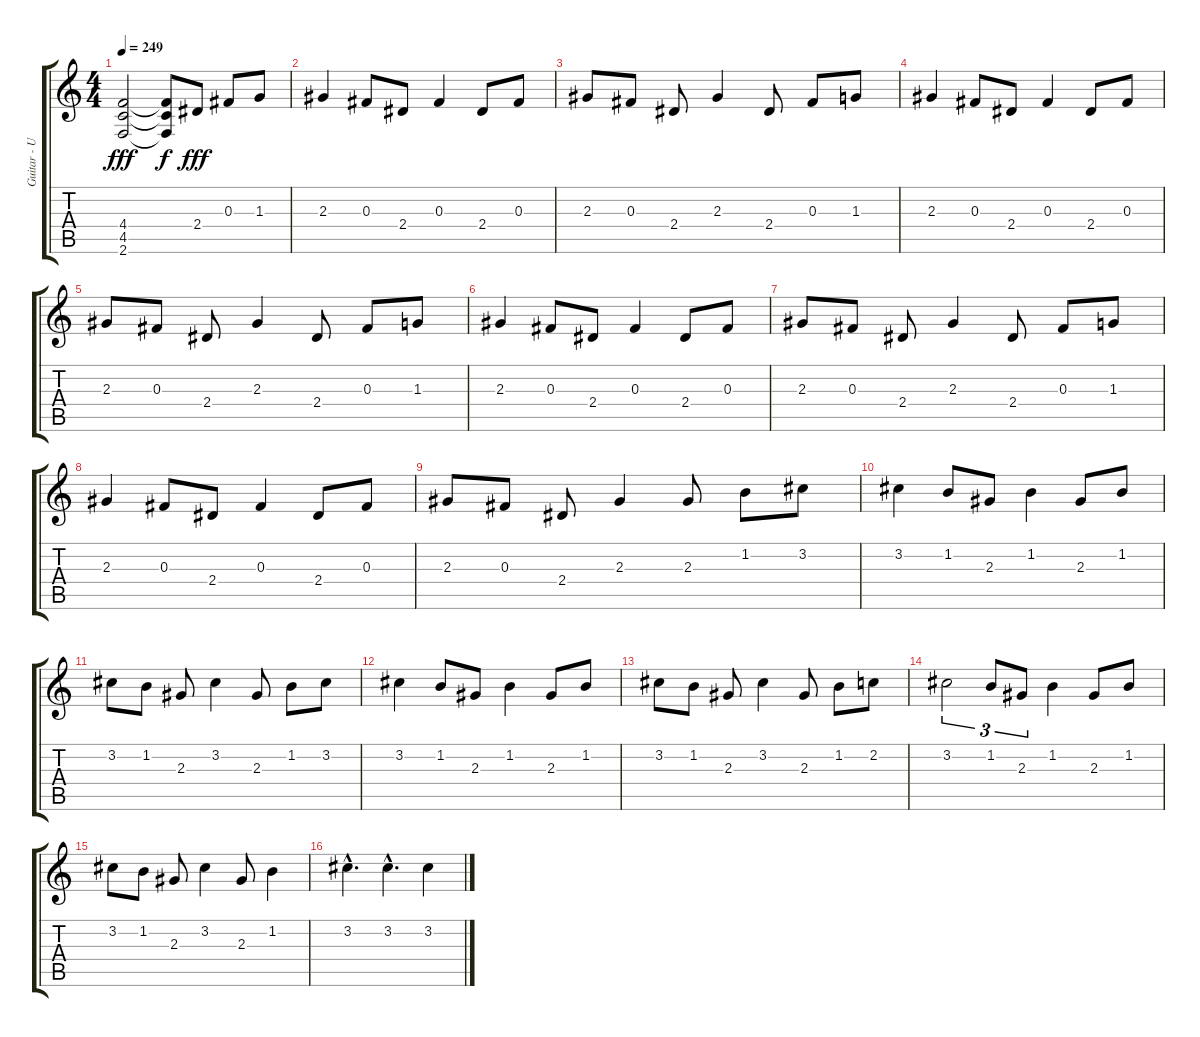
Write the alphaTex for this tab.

\track ("Guitar - Uriy Melisov" "Guitar - U") {instrument distortionguitar}
\staff {score tabs}
\tuning (Eb4 Bb3 Gb3 Db3 Ab2 Eb2) {hide}
\ts (4 4)
\tempo 249
\clef g2
\ks c
(4.4 4.5 2.6).2{dy fff} (4.4{t} 4.5{t} 2.6{t}).8{dy f} 2.4.8{dy fff} 0.3.8 1.3.8 |
2.3.4 0.3.8 2.4.8 0.3.4 2.4.8 0.3.8 |
2.3.8 0.3.8 2.4.8 2.3.4 2.4.8 0.3.8 1.3.8 |
2.3.4 0.3.8 2.4.8 0.3.4 2.4.8 0.3.8 |
2.3.8 0.3.8 2.4.8 2.3.4 2.4.8 0.3.8 1.3.8 |
2.3.4 0.3.8 2.4.8 0.3.4 2.4.8 0.3.8 |
2.3.8 0.3.8 2.4.8 2.3.4 2.4.8 0.3.8 1.3.8 |
2.3.4 0.3.8 2.4.8 0.3.4 2.4.8 0.3.8 |
2.3.8 0.3.8 2.4.8 2.3.4 2.3.8 1.2.8 3.2.8 |
3.2.4 1.2.8 2.3.8 1.2.4 2.3.8 1.2.8 |
3.2.8 1.2.8 2.3.8 3.2.4 2.3.8 1.2.8 3.2.8 |
3.2.4 1.2.8 2.3.8 1.2.4 2.3.8 1.2.8 |
3.2.8 1.2.8 2.3.8 3.2.4 2.3.8 1.2.8 2.2.8 |
3.2.2{tu (3 2)} 1.2.8{tu (3 2)} 2.3.8{tu (3 2)} 1.2.4 2.3.8 1.2.8 |
3.2.8 1.2.8 2.3.8 3.2.4 2.3.8 1.2.4 |
3.2{hac}.4{d} 3.2{hac}.4{d} 3.2.4
